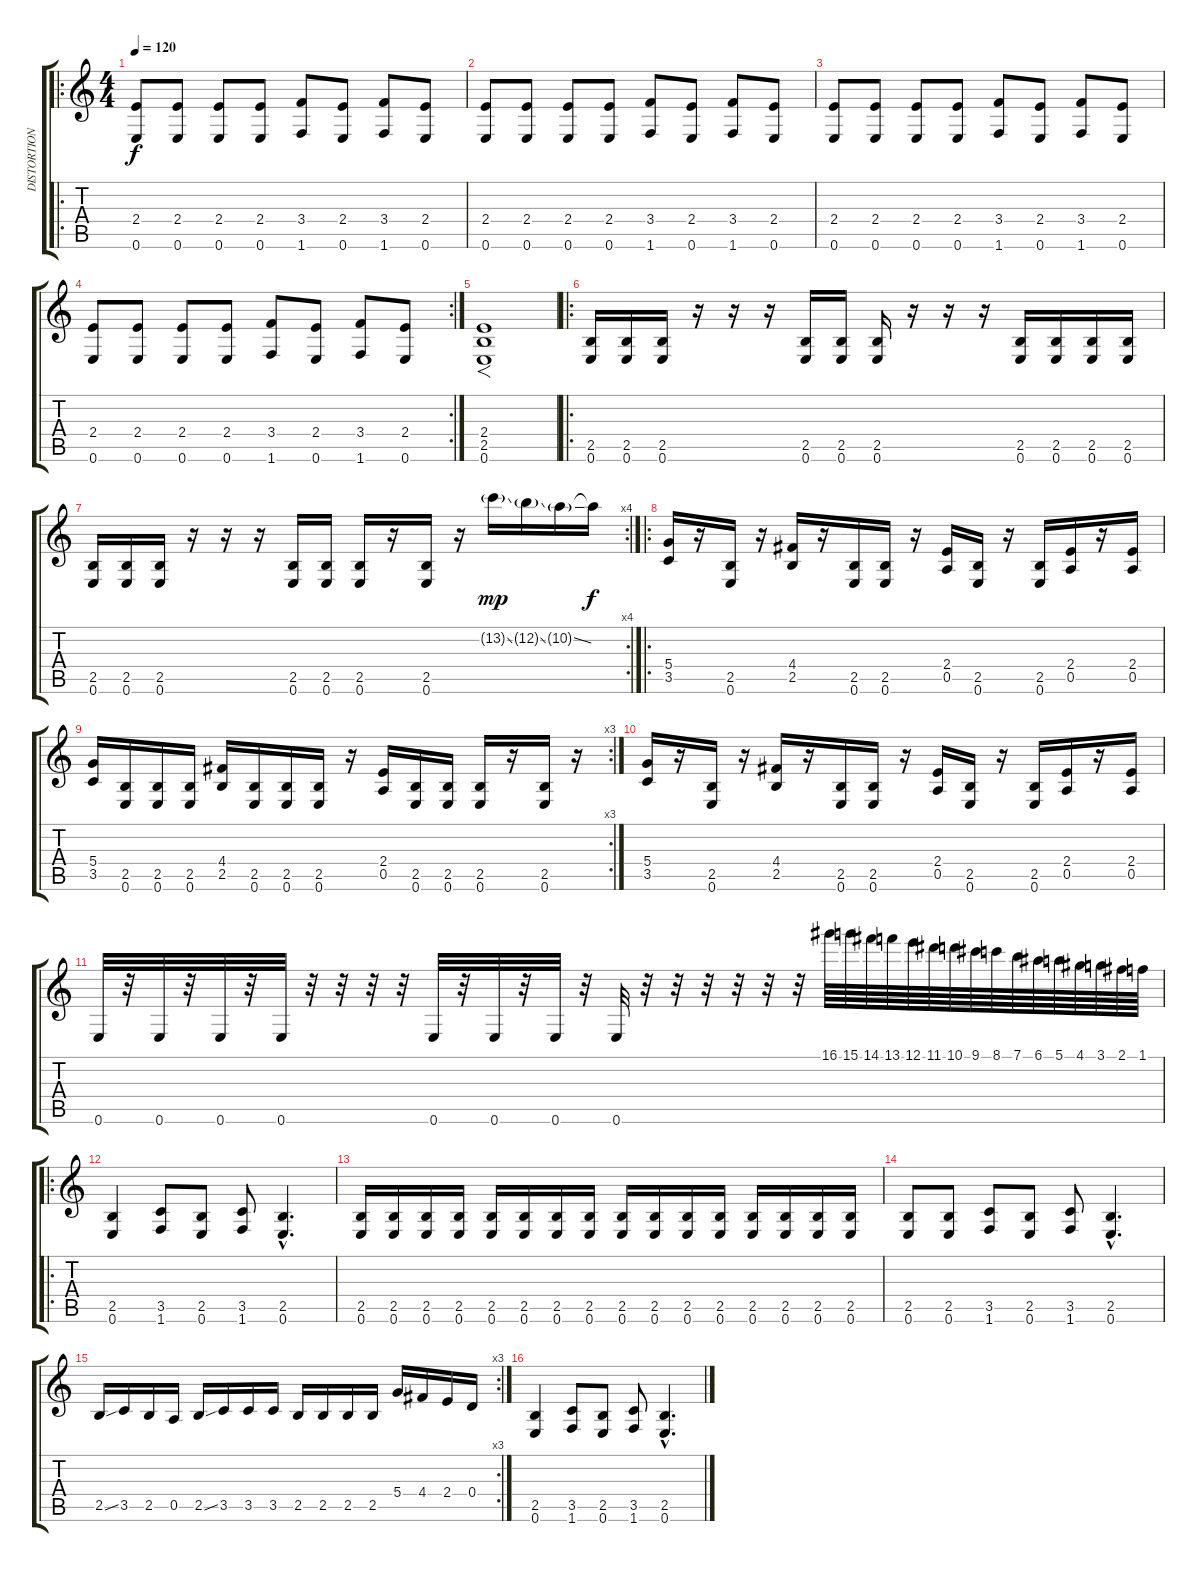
\track ("DISTORTION" "DISTORTION") {instrument distortionguitar}
\staff {score tabs}
\tuning (E4 B3 G3 D3 A2 E2) {hide}
\ro
\ts (4 4)
\tempo 120
\clef g2
\ks c
(2.4 0.6).8{dy f balance 0 instrument electricguitarclean} (2.4 0.6).8 (2.4 0.6).8 (2.4 0.6).8 (3.4 1.6).8 (2.4 0.6).8 (3.4 1.6).8 (2.4 0.6).8 |
(2.4 0.6).8 (2.4 0.6).8 (2.4 0.6).8 (2.4 0.6).8 (3.4 1.6).8 (2.4 0.6).8 (3.4 1.6).8 (2.4 0.6).8 |
(2.4 0.6).8 (2.4 0.6).8 (2.4 0.6).8 (2.4 0.6).8 (3.4 1.6).8 (2.4 0.6).8 (3.4 1.6).8 (2.4 0.6).8 |
\rc 2
(2.4 0.6).8 (2.4 0.6).8 (2.4 0.6).8 (2.4 0.6).8 (3.4 1.6).8 (2.4 0.6).8 (3.4 1.6).8 (2.4 0.6).8 |
(2.4 2.5 0.6).1{f instrument synthstrings1} |
\ro
(2.5 0.6).16{balance 8 instrument distortionguitar} (2.5 0.6).16 (2.5 0.6).16 r.16 r.16 r.16 (2.5 0.6).16 (2.5 0.6).16 (2.5 0.6).16 r.16 r.16 r.16 (2.5 0.6).16 (2.5 0.6).16 (2.5 0.6).16 (2.5 0.6).16 |
\rc 4
(2.5 0.6).16{balance 8 instrument distortionguitar} (2.5 0.6).16 (2.5 0.6).16 r.16 r.16 r.16 (2.5 0.6).16 (2.5 0.6).16 (2.5 0.6).16 r.16 (2.5 0.6).16 r.16 13.2{ss g}.16{dy mp} 12.2{ss g}.16 10.2{ss g}.16 10.2{t}.16{dy f} |
\ro
(5.4 3.5).16 r.16 (2.5 0.6).16 r.16 (4.4 2.5).16 r.16 (2.5 0.6).16 (2.5 0.6).16 r.16 (2.4 0.5).16 (2.5 0.6).16 r.16 (2.5 0.6).16 (2.4 0.5).16 r.16 (2.4 0.5).16 |
\rc 3
(5.4 3.5).16 (2.5 0.6).16 (2.5 0.6).16 (2.5 0.6).16 (4.4 2.5).16 (2.5 0.6).16 (2.5 0.6).16 (2.5 0.6).16 r.16 (2.4 0.5).16 (2.5 0.6).16 (2.5 0.6).16 (2.5 0.6).16 r.16 (2.5 0.6).16 r.16 |
(5.4 3.5).16 r.16 (2.5 0.6).16 r.16 (4.4 2.5).16 r.16 (2.5 0.6).16 (2.5 0.6).16 r.16 (2.4 0.5).16 (2.5 0.6).16 r.16 (2.5 0.6).16 (2.4 0.5).16 r.16 (2.4 0.5).16 |
0.6.32 r.32 0.6.32 r.32 0.6.32 r.32 0.6.32 r.32 r.32 r.32 r.32 0.6.32 r.32 0.6.32 r.32 0.6.32 r.32 0.6.32 r.32 r.32 r.32 r.32 r.32 r.32 16.1.64{instrument overdrivenguitar} 15.1.64 14.1.64 13.1.64 12.1.64 11.1.64 10.1.64 9.1.64 8.1.64 7.1.64 6.1.64 5.1.64 4.1.64 3.1.64 2.1.64 1.1.64 |
\ro
(2.5 0.6).4{balance 8 instrument distortionguitar} (3.5 1.6).8 (2.5 0.6).8 (3.5 1.6).8 (2.5{hac} 0.6{hac}).4{d} |
(2.5 0.6).16 (2.5 0.6).16 (2.5 0.6).16 (2.5 0.6).16 (2.5 0.6).16 (2.5 0.6).16 (2.5 0.6).16 (2.5 0.6).16 (2.5 0.6).16 (2.5 0.6).16 (2.5 0.6).16 (2.5 0.6).16 (2.5 0.6).16 (2.5 0.6).16 (2.5 0.6).16 (2.5 0.6).16 |
(2.5 0.6).8 (2.5 0.6).8 (3.5 1.6).8 (2.5 0.6).8 (3.5 1.6).8 (2.5{hac} 0.6{hac}).4{d} |
\rc 3
2.5{ss}.16 3.5.16 2.5.16 0.5.16 2.5{ss}.16 3.5.16 3.5.16 3.5.16 2.5.16 2.5.16 2.5.16 2.5.16 5.4.16 4.4.16 2.4.16 0.4.16 |
(2.5 0.6).4{balance 8 instrument distortionguitar} (3.5 1.6).8 (2.5 0.6).8 (3.5 1.6).8 (2.5{hac} 0.6{hac}).4{d}
